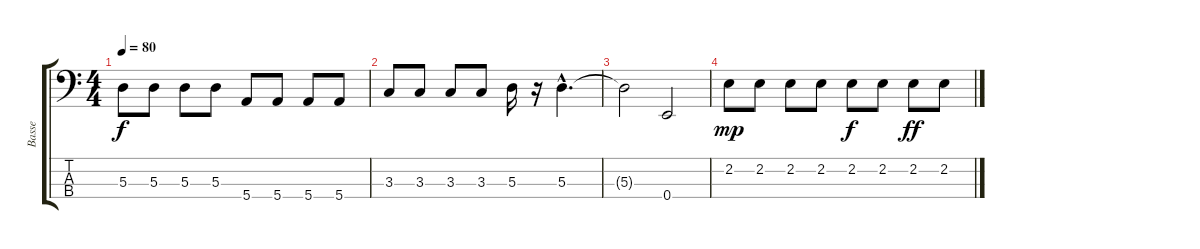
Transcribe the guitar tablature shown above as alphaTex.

\track ("Basse" "Basse") {instrument electricbassfinger}
\staff {score tabs}
\tuning (G2 D2 A1 E1) {hide}
\ts (4 4)
\tempo 80
\clef f4
\ks c
5.3.8{dy f} 5.3.8 5.3.8 5.3.8 5.4.8 5.4.8 5.4.8 5.4.8 |
3.3.8 3.3.8 3.3.8 3.3.8 5.3.16 r.16 5.3{hac}.4{d} |
5.3{t}.2 0.4.2 |
2.2.8{dy mp} 2.2.8 2.2.8 2.2.8 2.2.8{dy f} 2.2.8 2.2.8{dy ff} 2.2.8
